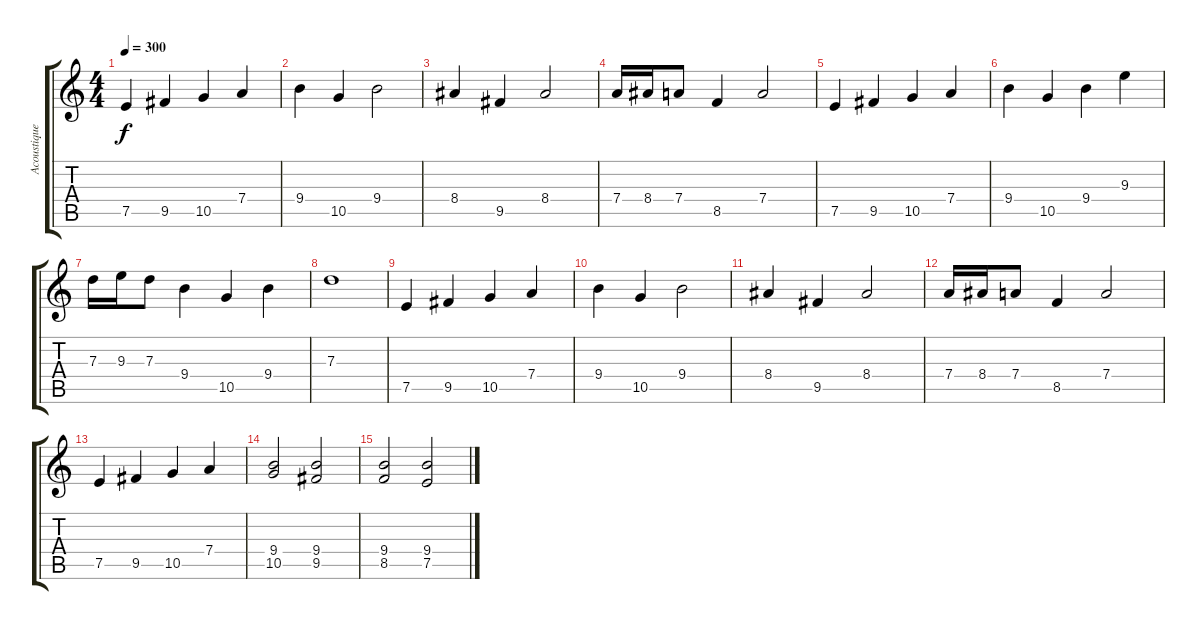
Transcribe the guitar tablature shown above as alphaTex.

\track ("Acoustique" "Acoustique") {instrument acousticguitarnylon}
\staff {score tabs}
\tuning (E4 B3 G3 D3 A2 E2) {hide}
\ts (4 4)
\tempo 300
\clef g2
\ks c
7.5.4{dy f} 9.5.4 10.5.4 7.4.4 |
9.4.4 10.5.4 9.4.2 |
8.4.4 9.5.4 8.4.2 |
7.4.16 8.4.16 7.4.8 8.5.4 7.4.2 |
7.5.4 9.5.4 10.5.4 7.4.4 |
9.4.4 10.5.4 9.4.4 9.3.4 |
7.3.16 9.3.16 7.3.8 9.4.4 10.5.4 9.4.4 |
7.3.1 |
7.5.4 9.5.4 10.5.4 7.4.4 |
9.4.4 10.5.4 9.4.2 |
8.4.4 9.5.4 8.4.2 |
7.4.16 8.4.16 7.4.8 8.5.4 7.4.2 |
7.5.4 9.5.4 10.5.4 7.4.4 |
(9.4 10.5).2 (9.4 9.5).2 |
(9.4 8.5).2 (9.4 7.5).2
